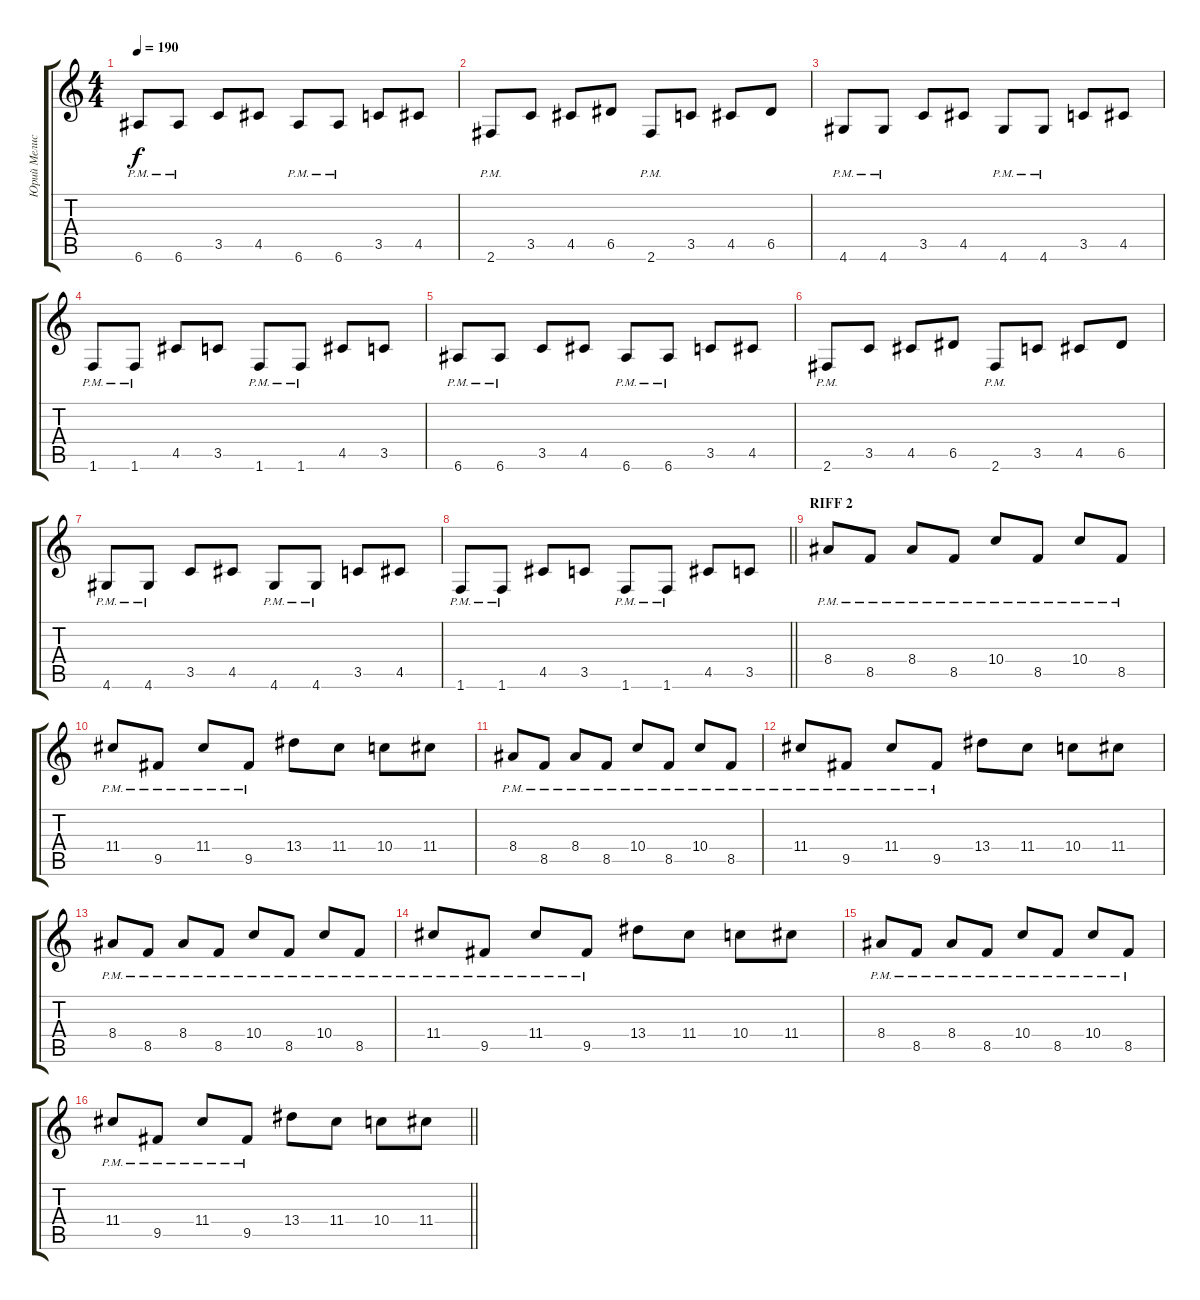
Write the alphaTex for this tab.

\track ("Юрий Мелисов" "Юрий Мелис") {instrument distortionguitar}
\staff {score tabs}
\tuning (E4 B3 G3 D3 A2 E2) {hide}
\ts (4 4)
\tempo 190
\clef g2
\ks c
6.6{pm}.8{dy f} 6.6{pm}.8 3.5.8 4.5.8 6.6{pm}.8 6.6{pm}.8 3.5.8 4.5.8 |
2.6{pm}.8 3.5.8 4.5.8 6.5.8 2.6{pm}.8 3.5.8 4.5.8 6.5.8 |
4.6{pm}.8 4.6{pm}.8 3.5.8 4.5.8 4.6{pm}.8 4.6{pm}.8 3.5.8 4.5.8 |
1.6{pm}.8 1.6{pm}.8 4.5.8 3.5.8 1.6{pm}.8 1.6{pm}.8 4.5.8 3.5.8 |
6.6{pm}.8 6.6{pm}.8 3.5.8 4.5.8 6.6{pm}.8 6.6{pm}.8 3.5.8 4.5.8 |
2.6{pm}.8 3.5.8 4.5.8 6.5.8 2.6{pm}.8 3.5.8 4.5.8 6.5.8 |
4.6{pm}.8 4.6{pm}.8 3.5.8 4.5.8 4.6{pm}.8 4.6{pm}.8 3.5.8 4.5.8 |
\barLineRight lightlight
1.6{pm}.8 1.6{pm}.8 4.5.8 3.5.8 1.6{pm}.8 1.6{pm}.8 4.5.8 3.5.8 |
\section ("" "RIFF 2")
8.4{pm}.8 8.5{pm}.8 8.4{pm}.8 8.5{pm}.8 10.4{pm}.8 8.5{pm}.8 10.4{pm}.8 8.5{pm}.8 |
11.4{pm}.8 9.5{pm}.8 11.4{pm}.8 9.5{pm}.8 13.4.8 11.4.8 10.4.8 11.4.8 |
8.4{pm}.8 8.5{pm}.8 8.4{pm}.8 8.5{pm}.8 10.4{pm}.8 8.5{pm}.8 10.4{pm}.8 8.5{pm}.8 |
11.4{pm}.8 9.5{pm}.8 11.4{pm}.8 9.5{pm}.8 13.4.8 11.4.8 10.4.8 11.4.8 |
8.4{pm}.8 8.5{pm}.8 8.4{pm}.8 8.5{pm}.8 10.4{pm}.8 8.5{pm}.8 10.4{pm}.8 8.5{pm}.8 |
11.4{pm}.8 9.5{pm}.8 11.4{pm}.8 9.5{pm}.8 13.4.8 11.4.8 10.4.8 11.4.8 |
8.4{pm}.8 8.5{pm}.8 8.4{pm}.8 8.5{pm}.8 10.4{pm}.8 8.5{pm}.8 10.4{pm}.8 8.5{pm}.8 |
\barLineRight lightlight
11.4{pm}.8 9.5{pm}.8 11.4{pm}.8 9.5{pm}.8 13.4.8 11.4.8 10.4.8 11.4.8
